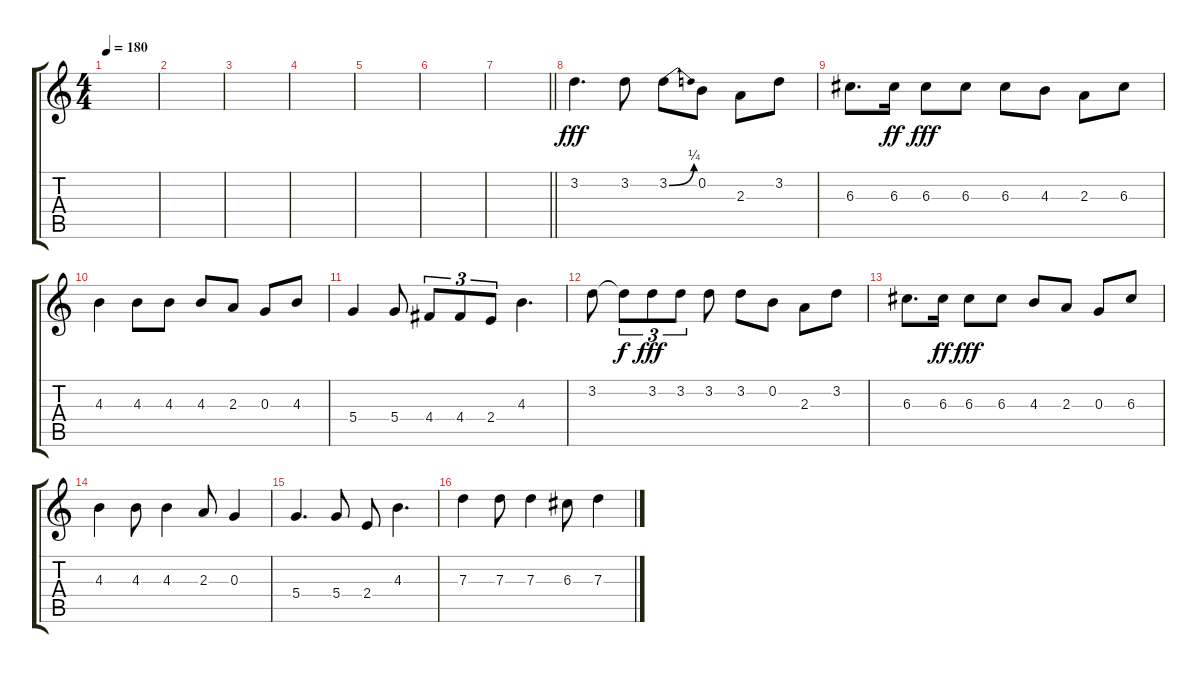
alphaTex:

\track "" {instrument overdrivenguitar}
\staff {score tabs}
\tuning (E4 B3 G3 D3 A2 E2) {hide}
\ts (4 4)
\tempo 180
\clef g2
\ks c
|
|
|
|
|
|
\barLineRight lightlight
|
\section ("" "")
3.2.4{d dy fff} 3.2.8 3.2{be (bend 0 0 60 1)}.8 0.2.8 2.3.8 3.2.8 |
6.3.8{d} 6.3.16{dy ff} 6.3.8{dy fff} 6.3.8 6.3.8 4.3.8 2.3.8 6.3.8 |
4.3.4 4.3.8 4.3.8 4.3.8 2.3.8 0.3.8 4.3.8 |
5.4.4 5.4.8 4.4.8{tu (3 2)} 4.4.8{tu (3 2)} 2.4.8{tu (3 2)} 4.3.4{d} |
3.2.8 3.2{t}.8{tu (3 2) dy f} 3.2.8{tu (3 2) dy fff} 3.2.8{tu (3 2)} 3.2.8 3.2.8 0.2.8 2.3.8 3.2.8 |
6.3.8{d} 6.3.16{dy ff} 6.3.8{dy fff} 6.3.8 4.3.8 2.3.8 0.3.8 6.3.8 |
4.3.4 4.3.8 4.3.4 2.3.8 0.3.4 |
5.4.4{d} 5.4.8 2.4.8 4.3.4{d} |
7.3.4 7.3.8 7.3.4 6.3.8 7.3.4
